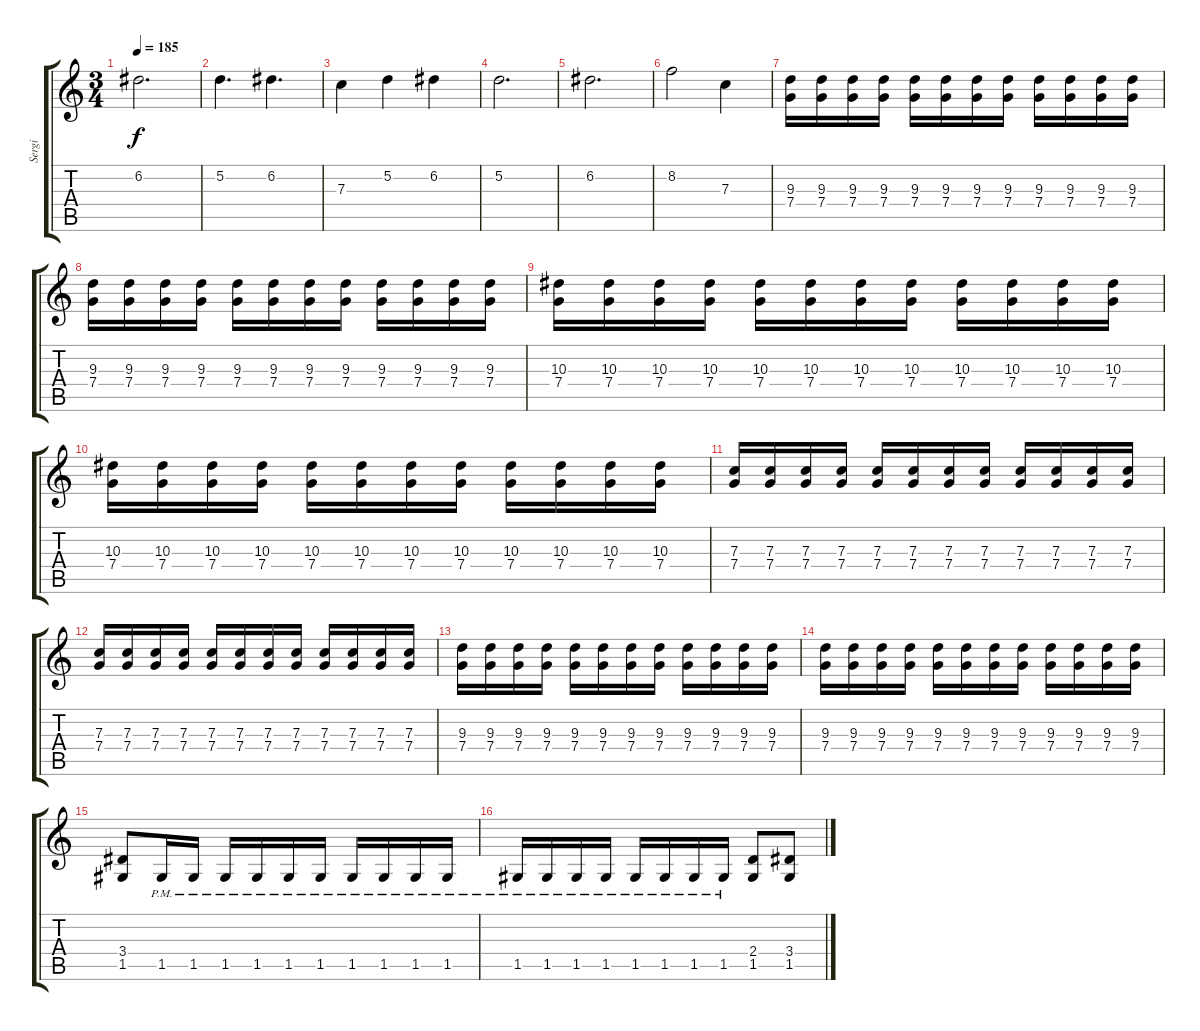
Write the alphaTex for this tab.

\track ("Sergi" "Sergi") {instrument distortionguitar}
\staff {score tabs}
\tuning (D4 A3 F3 C3 G2 D2) {hide}
\ts (3 4)
\tempo 185
\clef g2
\ks c
6.2.2{d dy f} |
5.2.4{d} 6.2.4{d} |
7.3.4 5.2.4 6.2.4 |
5.2.2{d} |
6.2.2{d} |
8.2.2 7.3.4 |
(9.3 7.4).16 (9.3 7.4).16 (9.3 7.4).16 (9.3 7.4).16 (9.3 7.4).16 (9.3 7.4).16 (9.3 7.4).16 (9.3 7.4).16 (9.3 7.4).16 (9.3 7.4).16 (9.3 7.4).16 (9.3 7.4).16 |
(9.3 7.4).16 (9.3 7.4).16 (9.3 7.4).16 (9.3 7.4).16 (9.3 7.4).16 (9.3 7.4).16 (9.3 7.4).16 (9.3 7.4).16 (9.3 7.4).16 (9.3 7.4).16 (9.3 7.4).16 (9.3 7.4).16 |
(10.3 7.4).16 (10.3 7.4).16 (10.3 7.4).16 (10.3 7.4).16 (10.3 7.4).16 (10.3 7.4).16 (10.3 7.4).16 (10.3 7.4).16 (10.3 7.4).16 (10.3 7.4).16 (10.3 7.4).16 (10.3 7.4).16 |
(10.3 7.4).16 (10.3 7.4).16 (10.3 7.4).16 (10.3 7.4).16 (10.3 7.4).16 (10.3 7.4).16 (10.3 7.4).16 (10.3 7.4).16 (10.3 7.4).16 (10.3 7.4).16 (10.3 7.4).16 (10.3 7.4).16 |
(7.3 7.4).16 (7.3 7.4).16 (7.3 7.4).16 (7.3 7.4).16 (7.3 7.4).16 (7.3 7.4).16 (7.3 7.4).16 (7.3 7.4).16 (7.3 7.4).16 (7.3 7.4).16 (7.3 7.4).16 (7.3 7.4).16 |
(7.3 7.4).16 (7.3 7.4).16 (7.3 7.4).16 (7.3 7.4).16 (7.3 7.4).16 (7.3 7.4).16 (7.3 7.4).16 (7.3 7.4).16 (7.3 7.4).16 (7.3 7.4).16 (7.3 7.4).16 (7.3 7.4).16 |
(9.3 7.4).16 (9.3 7.4).16 (9.3 7.4).16 (9.3 7.4).16 (9.3 7.4).16 (9.3 7.4).16 (9.3 7.4).16 (9.3 7.4).16 (9.3 7.4).16 (9.3 7.4).16 (9.3 7.4).16 (9.3 7.4).16 |
(9.3 7.4).16 (9.3 7.4).16 (9.3 7.4).16 (9.3 7.4).16 (9.3 7.4).16 (9.3 7.4).16 (9.3 7.4).16 (9.3 7.4).16 (9.3 7.4).16 (9.3 7.4).16 (9.3 7.4).16 (9.3 7.4).16 |
(3.4 1.5).8 1.5{pm}.16 1.5{pm}.16 1.5{pm}.16 1.5{pm}.16 1.5{pm}.16 1.5{pm}.16 1.5{pm}.16 1.5{pm}.16 1.5{pm}.16 1.5{pm}.16 |
1.5{pm}.16 1.5{pm}.16 1.5{pm}.16 1.5{pm}.16 1.5{pm}.16 1.5{pm}.16 1.5{pm}.16 1.5{pm}.16 (2.4 1.5).8 (3.4 1.5).8
